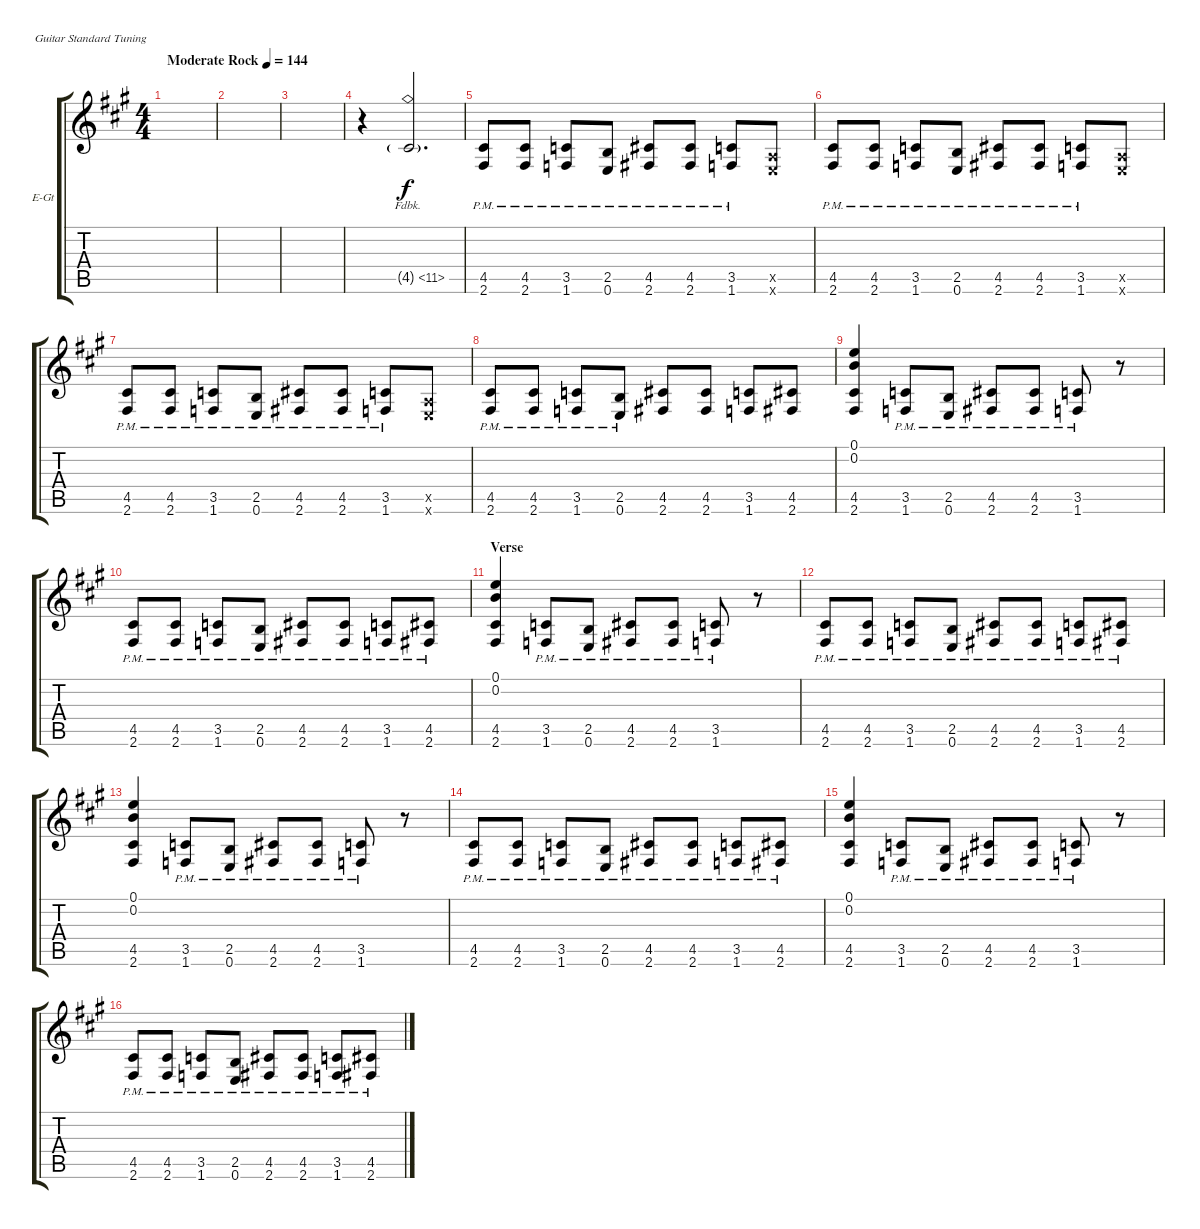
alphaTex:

\defaultSystemsLayout 4
\bracketExtendMode groupsimilarinstruments
\firstSystemTrackNameOrientation horizontal
\otherSystemsTrackNameOrientation horizontal
\track ("Electric Guitar" "E-Gt") {instrument distortionguitar}
\staff {score tabs}
\tuning (E4 B3 G3 D3 A2 E2)
\ts (4 4)
\tempo (144 "Moderate Rock")
\clef g2
\scale
1.10088
\ks a
|
\scale
0.899117 |
\scale
1.07062 |
\scale
0.929382 r.4 4.5{fh 7 g}.2{d} |
\scale
1.07062 (2.6{pm} 4.5{pm}).8{dy f} (2.6{pm} 4.5{pm}).8 (1.6{pm} 3.5{pm}).8 (0.6{pm} 2.5{pm}).8 (2.6{pm} 4.5{pm}).8 (2.6{pm} 4.5{pm}).8 (1.6{pm} 3.5{pm}).8 (0.6{x} 0.5{x}).8 |
\scale
0.929382 (2.6{pm} 4.5{pm}).8 (2.6{pm} 4.5{pm}).8 (1.6{pm} 3.5{pm}).8 (0.6{pm} 2.5{pm}).8 (2.6{pm} 4.5{pm}).8 (2.6{pm} 4.5{pm}).8 (1.6{pm} 3.5{pm}).8 (0.6{x} 0.5{x}).8 |
\scale
1.07062 (2.6{pm} 4.5{pm}).8 (2.6{pm} 4.5{pm}).8 (1.6{pm} 3.5{pm}).8 (0.6{pm} 2.5{pm}).8 (2.6{pm} 4.5{pm}).8 (2.6{pm} 4.5{pm}).8 (1.6{pm} 3.5{pm}).8 (0.6{x} 0.5{x}).8 |
\scale
0.929382 (2.6{pm} 4.5{pm}).8 (2.6{pm} 4.5{pm}).8 (1.6{pm} 3.5{pm}).8 (0.6{pm} 2.5{pm}).8 (2.6 4.5).8 (2.6 4.5).8 (1.6 3.5).8 (2.6 4.5).8 |
\scale
1.07062 (2.6 4.5 0.1 0.2).4 (1.6{pm} 3.5{pm}).8 (0.6{pm} 2.5{pm}).8 (2.6{pm} 4.5{pm}).8 (2.6{pm} 4.5{pm}).8 (1.6{pm} 3.5{pm}).8 r.8 |
\scale
0.929382 (2.6{pm} 4.5{pm}).8 (2.6{pm} 4.5{pm}).8 (1.6{pm} 3.5{pm}).8 (0.6{pm} 2.5{pm}).8 (2.6{pm} 4.5{pm}).8 (2.6{pm} 4.5{pm}).8 (1.6{pm} 3.5{pm}).8 (2.6{pm} 4.5{pm}).8 |
\section ("" "Verse")
\scale
1.07062 (2.6 4.5 0.1 0.2).4 (1.6{pm} 3.5{pm}).8 (0.6{pm} 2.5{pm}).8 (2.6{pm} 4.5{pm}).8 (2.6{pm} 4.5{pm}).8 (1.6{pm} 3.5{pm}).8 r.8 |
\scale
0.929382 (2.6{pm} 4.5{pm}).8 (2.6{pm} 4.5{pm}).8 (1.6{pm} 3.5{pm}).8 (0.6{pm} 2.5{pm}).8 (2.6{pm} 4.5{pm}).8 (2.6{pm} 4.5{pm}).8 (1.6{pm} 3.5{pm}).8 (2.6{pm} 4.5{pm}).8 |
\scale
1.07062 (2.6 4.5 0.1 0.2).4 (1.6{pm} 3.5{pm}).8 (0.6{pm} 2.5{pm}).8 (2.6{pm} 4.5{pm}).8 (2.6{pm} 4.5{pm}).8 (1.6{pm} 3.5{pm}).8 r.8 |
\scale
0.929382 (2.6{pm} 4.5{pm}).8 (2.6{pm} 4.5{pm}).8 (1.6{pm} 3.5{pm}).8 (0.6{pm} 2.5{pm}).8 (2.6{pm} 4.5{pm}).8 (2.6{pm} 4.5{pm}).8 (1.6{pm} 3.5{pm}).8 (2.6{pm} 4.5{pm}).8 |
\scale
1.07062 (2.6 4.5 0.1 0.2).4 (1.6{pm} 3.5{pm}).8 (0.6{pm} 2.5{pm}).8 (2.6{pm} 4.5{pm}).8 (2.6{pm} 4.5{pm}).8 (1.6{pm} 3.5{pm}).8 r.8 |
\scale
0.929382 (2.6{pm} 4.5{pm}).8 (2.6{pm} 4.5{pm}).8 (1.6{pm} 3.5{pm}).8 (0.6{pm} 2.5{pm}).8 (2.6{pm} 4.5{pm}).8 (2.6{pm} 4.5{pm}).8 (1.6{pm} 3.5{pm}).8 (2.6{pm} 4.5{pm}).8
